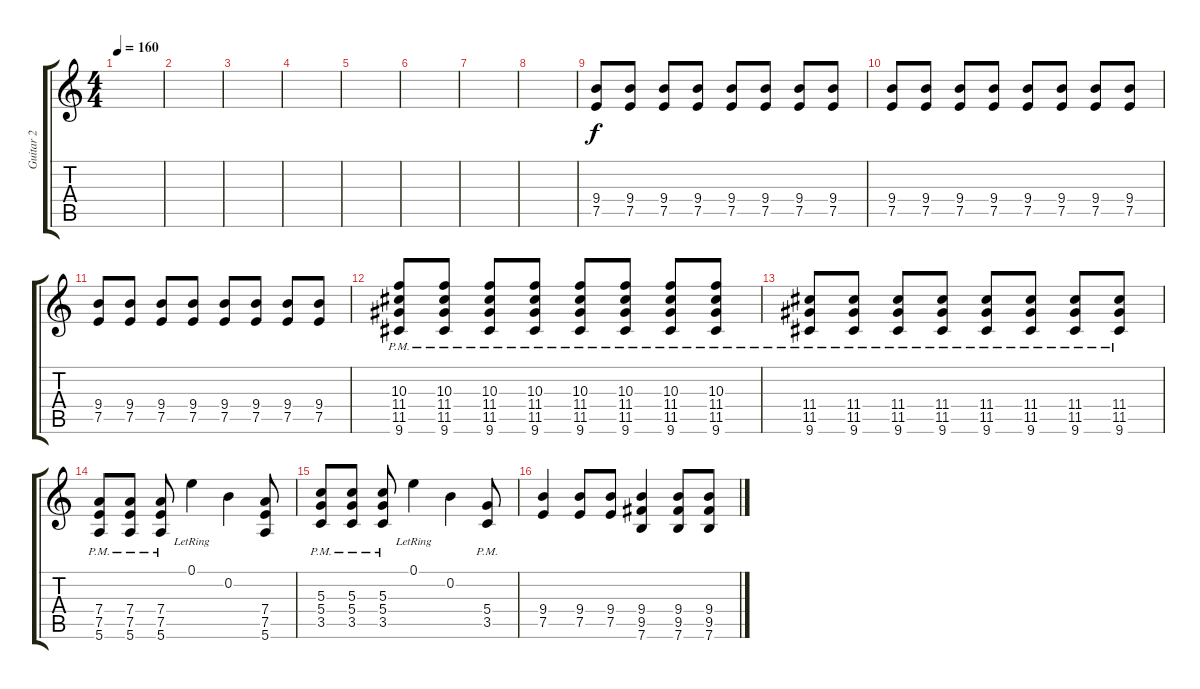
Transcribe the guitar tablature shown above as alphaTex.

\track ("Guitar 2" "Guitar 2") {instrument distortionguitar}
\staff {score tabs}
\tuning (E4 B3 G3 D3 A2 E2) {hide}
\ts (4 4)
\tempo 160
\clef g2
\ks c
|
|
|
|
|
|
|
|
(9.4 7.5).8 (9.4 7.5).8 (9.4 7.5).8 (9.4 7.5).8 (9.4 7.5).8 (9.4 7.5).8 (9.4 7.5).8 (9.4 7.5).8 |
(9.4 7.5).8 (9.4 7.5).8 (9.4 7.5).8 (9.4 7.5).8 (9.4 7.5).8 (9.4 7.5).8 (9.4 7.5).8 (9.4 7.5).8 |
(9.4 7.5).8 (9.4 7.5).8 (9.4 7.5).8 (9.4 7.5).8 (9.4 7.5).8 (9.4 7.5).8 (9.4 7.5).8 (9.4 7.5).8 |
(10.3{pm} 11.4{pm} 11.5{pm} 9.6{pm}).8 (10.3{pm} 11.4{pm} 11.5{pm} 9.6{pm}).8 (10.3{pm} 11.4{pm} 11.5{pm} 9.6{pm}).8 (10.3{pm} 11.4{pm} 11.5{pm} 9.6{pm}).8 (10.3{pm} 11.4{pm} 11.5{pm} 9.6{pm}).8 (10.3{pm} 11.4{pm} 11.5{pm} 9.6{pm}).8 (10.3{pm} 11.4{pm} 11.5{pm} 9.6{pm}).8 (10.3{pm} 11.4{pm} 11.5{pm} 9.6{pm}).8 |
(11.4{pm} 11.5{pm} 9.6{pm}).8 (11.4{pm} 11.5{pm} 9.6{pm}).8 (11.4{pm} 11.5{pm} 9.6{pm}).8 (11.4{pm} 11.5{pm} 9.6{pm}).8 (11.4{pm} 11.5{pm} 9.6{pm}).8 (11.4{pm} 11.5{pm} 9.6{pm}).8 (11.4{pm} 11.5{pm} 9.6{pm}).8 (11.4{pm} 11.5{pm} 9.6{pm}).8 |
(7.4{pm} 7.5{pm} 5.6{pm}).8 (7.4{pm} 7.5{pm} 5.6{pm}).8 (7.4{pm} 7.5{pm} 5.6{pm}).8 0.1{lr}.4 0.2.4 (7.4 7.5 5.6).8 |
(5.3 5.4{pm} 3.5{pm}).8 (5.3 5.4{pm} 3.5{pm}).8 (5.3 5.4{pm} 3.5{pm}).8 0.1{lr}.4 0.2.4 (5.4{pm} 3.5{pm}).8 |
(9.4 7.5).4 (9.4 7.5).8 (9.4 7.5).8 (9.4 9.5 7.6).4 (9.4 9.5 7.6).8 (9.4 9.5 7.6).8
